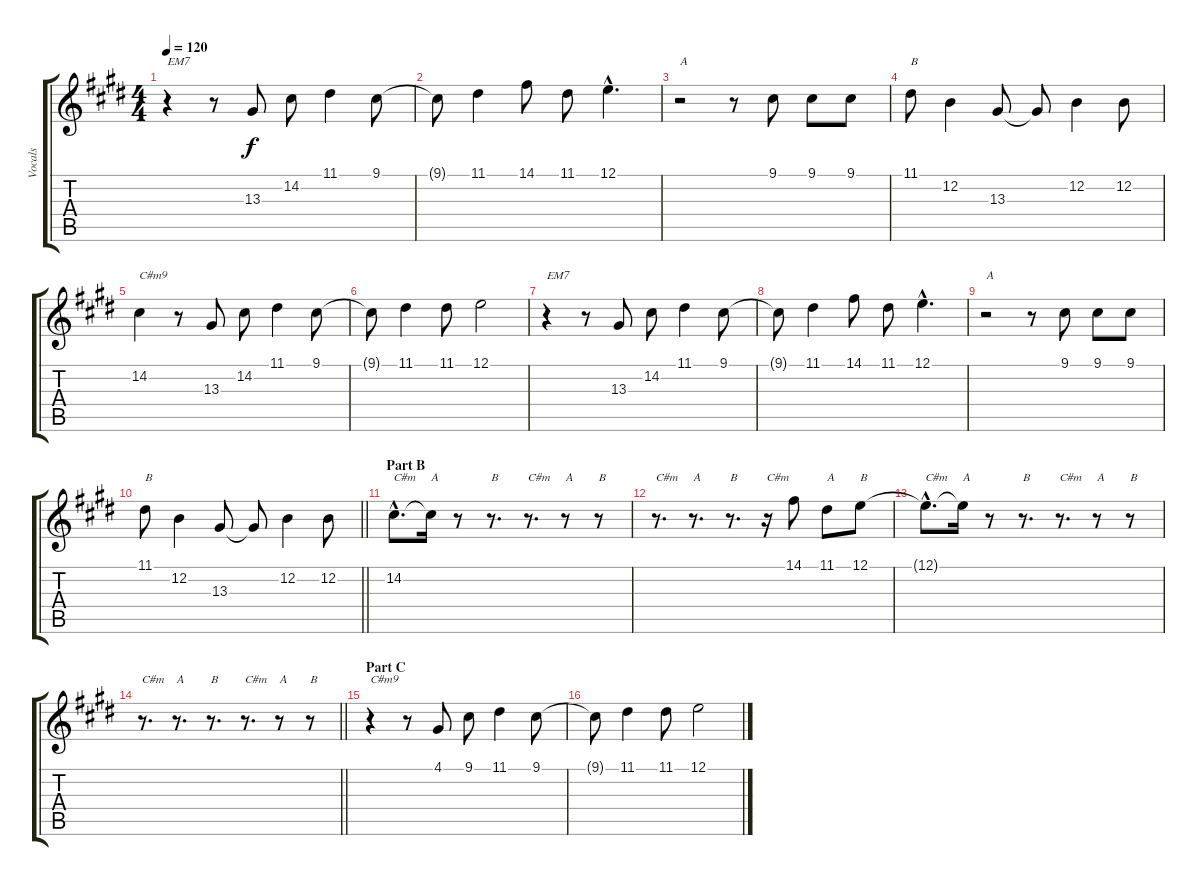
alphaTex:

\track ("Vocals" "Vocals") {instrument trumpet}
\staff {score tabs}
\tuning (E4 B3 G3 D3 A2 E2) {hide}
\ts (4 4)
\tempo 120
\clef g2
\ks e
r.4{txt "EM7" dy f} r.8 13.3.8 14.2.8 11.1.4 9.1.8 |
9.1{t}.8 11.1.4 14.1.8 11.1.8 12.1{hac}.4{d} |
r.2{txt "A"} r.8 9.1.8 9.1.8 9.1.8 |
11.1.8{txt "B"} 12.2.4 13.3.8 13.3{t}.8 12.2.4 12.2.8 |
14.2.4{txt "C#m9"} r.8 13.3.8 14.2.8 11.1.4 9.1.8 |
9.1{t}.8 11.1.4 11.1.8 12.1.2 |
r.4{txt "EM7"} r.8 13.3.8 14.2.8 11.1.4 9.1.8 |
9.1{t}.8 11.1.4 14.1.8 11.1.8 12.1{hac}.4{d} |
r.2{txt "A"} r.8 9.1.8 9.1.8 9.1.8 |
\barLineRight lightlight
11.1.8{txt "B"} 12.2.4 13.3.8 13.3{t}.8 12.2.4 12.2.8 |
\section ("" "Part B")
14.2{hac}.8{d txt "C#m"} 14.2{t}.16{txt "A"} r.8 r.8{d txt "B"} r.8{d txt "C#m"} r.8{txt "A"} r.8{txt "B"} |
r.8{d txt "C#m"} r.8{d txt "A"} r.8{d txt "B"} r.16{txt "C#m"} 14.1.8 11.1.8{txt "A"} 12.1.8{txt "B"} |
12.1{hac t}.8{d txt "C#m"} 12.1{t}.16{txt "A"} r.8 r.8{d txt "B"} r.8{d txt "C#m"} r.8{txt "A"} r.8{txt "B"} |
\barLineRight lightlight
r.8{d txt "C#m"} r.8{d txt "A"} r.8{d txt "B"} r.8{d txt "C#m"} r.8{txt "A"} r.8{txt "B"} |
\section ("" "Part C")
r.4{txt "C#m9"} r.8 4.1.8 9.1.8 11.1.4 9.1.8 |
9.1{t}.8 11.1.4 11.1.8 12.1.2
